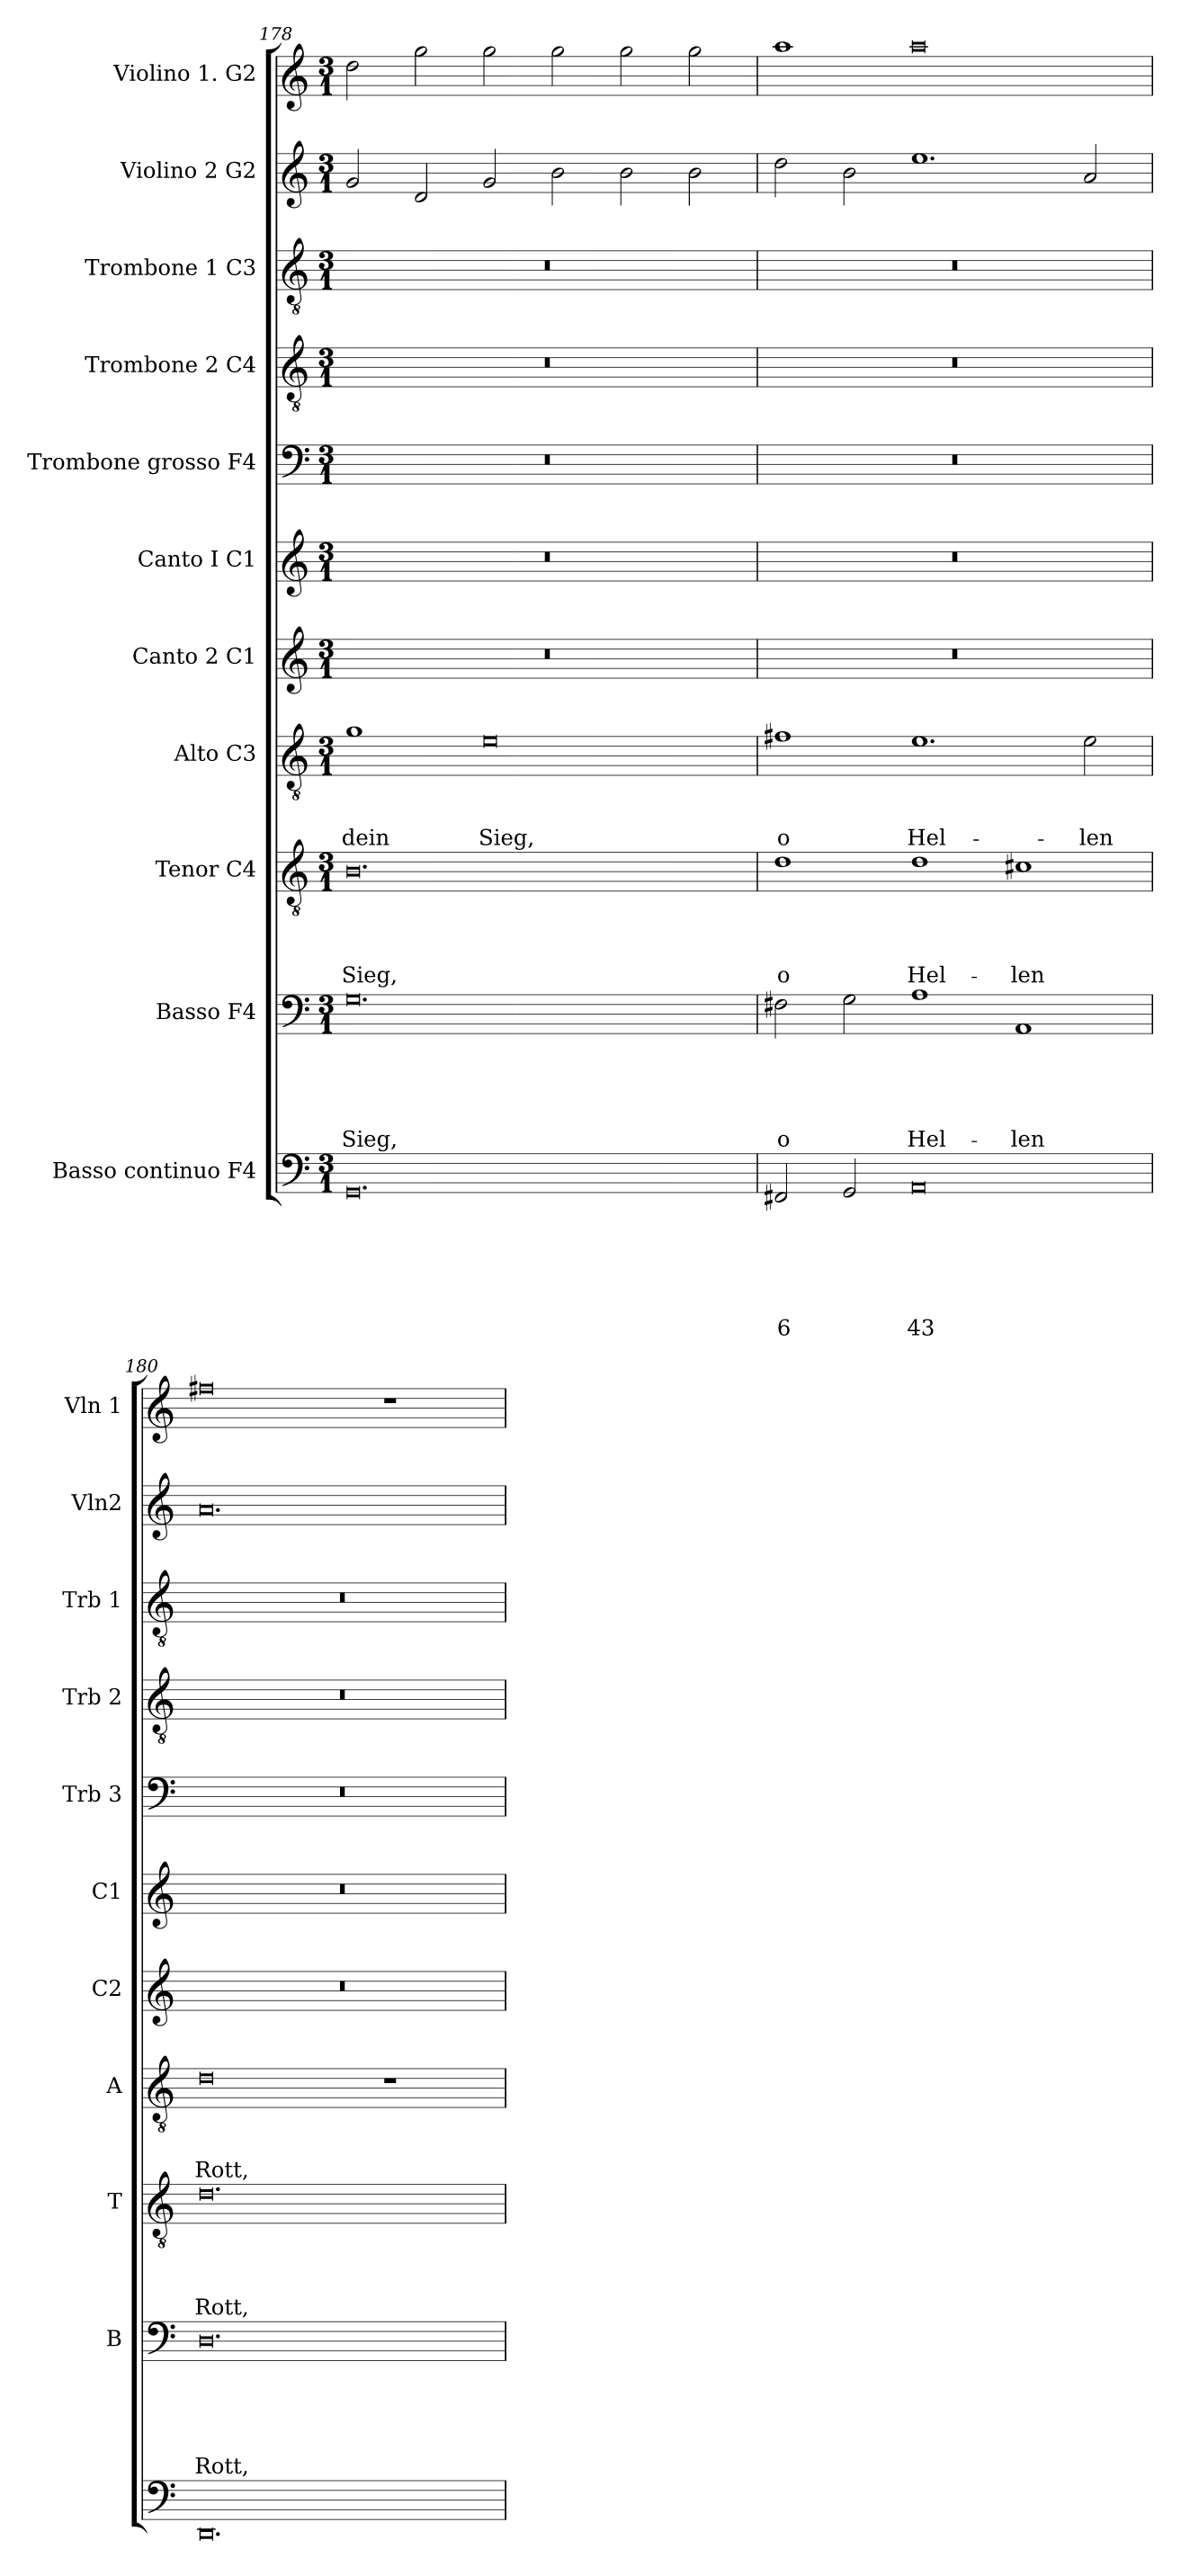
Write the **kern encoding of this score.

**kern	**text	**text	**text	**text	**text	**text	**kern	**text	**text	**text	**text	**text	**kern	**text	**text	**text	**text	**kern	**text	**text	**text	**kern	**kern	**kern	**kern	**kern	**kern	**kern
*part11	*part11	*part11	*part11	*part11	*part11	*part11	*part10	*part10	*part10	*part10	*part10	*part10	*part9	*part9	*part9	*part9	*part9	*part8	*part8	*part8	*part8	*part7	*part6	*part5	*part4	*part3	*part2	*part1
*staff11	*staff11	*staff11	*staff11	*staff11	*staff11	*staff11	*staff10	*staff10	*staff10	*staff10	*staff10	*staff10	*staff9	*staff9	*staff9	*staff9	*staff9	*staff8	*staff8	*staff8	*staff8	*staff7	*staff6	*staff5	*staff4	*staff3	*staff2	*staff1
*I"Basso continuo F4	*	*	*	*	*	*	*I"Basso F4	*	*	*	*	*	*I"Tenor C4	*	*	*	*	*I"Alto C3	*	*	*	*I"Canto 2 C1	*I"Canto I C1	*I"Trombone grosso F4	*I"Trombone 2 C4	*I"Trombone 1 C3	*I"Violino 2 G2	*I"Violino 1. G2
*	*	*	*	*	*	*	*I'B	*	*	*	*	*	*I'T	*	*	*	*	*I'A	*	*	*	*I'C2	*I'C1	*I'Trb 3	*I'Trb 2	*I'Trb 1	*I'Vln2	*I'Vln 1
*clefF4	*	*	*	*	*	*	*clefF4	*	*	*	*	*	*clefGv2	*	*	*	*	*clefGv2	*	*	*	*clefG2	*clefG2	*clefF4	*clefGv2	*clefGv2	*clefG2	*clefG2
*k[]	*	*	*	*	*	*	*k[]	*	*	*	*	*	*k[]	*	*	*	*	*k[]	*	*	*	*k[]	*k[]	*k[]	*k[]	*k[]	*k[]	*k[]
*C:	*	*	*	*	*	*	*C:	*	*	*	*	*	*C:	*	*	*	*	*C:	*	*	*	*C:	*C:	*C:	*C:	*C:	*C:	*C:
*M3/1	*	*	*	*	*	*	*M3/1	*	*	*	*	*	*M3/1	*	*	*	*	*M3/1	*	*	*	*M3/1	*M3/1	*M3/1	*M3/1	*M3/1	*M3/1	*M3/1
=178	=178	=178	=178	=178	=178	=178	=178	=178	=178	=178	=178	=178	=178	=178	=178	=178	=178	=178	=178	=178	=178	=178	=178	=178	=178	=178	=178	=178
!	!	!	!	!	!	!	!	!	!	!	!	!LO:LY:b	!	!	!	!	!LO:LY:b	!	!	!	!LO:LY:b	!	!	!	!	!	!	!
0.GG	.	.	.	.	.	.	0.G	.	.	.	.	Sieg,	0.B	.	.	.	Sieg,	1g	.	.	dein	0.r	0.r	0.r	0.r	0.r	2g/	2dd\
.	.	.	.	.	.	.	.	.	.	.	.	.	.	.	.	.	.	.	.	.	.	.	.	.	.	.	2d/	2gg\
!	!	!	!	!	!	!	!	!	!	!	!	!	!	!	!	!	!	!	!	!	!LO:LY:b	!	!	!	!	!	!	!
.	.	.	.	.	.	.	.	.	.	.	.	.	.	.	.	.	.	0e	.	.	Sieg,	.	.	.	.	.	2g/	2gg\
.	.	.	.	.	.	.	.	.	.	.	.	.	.	.	.	.	.	.	.	.	.	.	.	.	.	.	2b\	2gg\
.	.	.	.	.	.	.	.	.	.	.	.	.	.	.	.	.	.	.	.	.	.	.	.	.	.	.	2b\	2gg\
.	.	.	.	.	.	.	.	.	.	.	.	.	.	.	.	.	.	.	.	.	.	.	.	.	.	.	2b\	2gg\
=179	=179	=179	=179	=179	=179	=179	=179	=179	=179	=179	=179	=179	=179	=179	=179	=179	=179	=179	=179	=179	=179	=179	=179	=179	=179	=179	=179	=179
!	!	!	!	!	!	!LO:LY:b	!	!	!	!	!	!LO:LY:b	!	!	!	!	!LO:LY:b	!	!	!	!LO:LY:b	!	!	!	!	!	!	!
2FF#X/	.	.	.	.	.	6	2F#X\	.	.	.	.	o	1d	.	.	.	o	1f#X	.	.	o	0.r	0.r	0.r	0.r	0.r	2dd\	1aa
2GG/	.	.	.	.	.	.	2G\	.	.	.	.	.	.	.	.	.	.	.	.	.	.	.	.	.	.	.	2b\	.
!	!	!	!	!	!	!LO:LY:b	!	!	!	!	!	!LO:LY:b	!	!	!	!	!LO:LY:b	!	!	!	!LO:LY:b	!	!	!	!	!	!	!
0AA	.	.	.	.	.	43	1A	.	.	.	.	Hel-	1d	.	.	.	Hel-	1.e	.	.	Hel-	.	.	.	.	.	1.ee	0aa
!	!	!	!	!	!	!	!	!	!	!	!	!LO:LY:b	!	!	!	!	!LO:LY:b	!	!	!	!	!	!	!	!	!	!	!
.	.	.	.	.	.	.	1AA	.	.	.	.	-len	1c#X	.	.	.	-len	.	.	.	.	.	.	.	.	.	.	.
!	!	!	!	!	!	!	!	!	!	!	!	!	!	!	!	!	!	!	!	!	!LO:LY:b	!	!	!	!	!	!	!
.	.	.	.	.	.	.	.	.	.	.	.	.	.	.	.	.	.	2e\	.	.	-len	.	.	.	.	.	2a/	.
=180	=180	=180	=180	=180	=180	=180	=180	=180	=180	=180	=180	=180	=180	=180	=180	=180	=180	=180	=180	=180	=180	=180	=180	=180	=180	=180	=180	=180
!	!	!	!	!	!	!	!	!	!	!	!	!LO:LY:b	!	!	!	!	!LO:LY:b	!	!	!	!LO:LY:b	!	!	!	!	!	!	!
0.DD	.	.	.	.	.	.	0.D	.	.	.	.	Rott,	0.d	.	.	.	Rott,	0d	.	.	Rott,	0.r	0.r	0.r	0.r	0.r	0.a	0ff#X
.	.	.	.	.	.	.	.	.	.	.	.	.	.	.	.	.	.	1r	.	.	.	.	.	.	.	.	.	1r
=	=	=	=	=	=	=	=	=	=	=	=	=	=	=	=	=	=	=	=	=	=	=	=	=	=	=	=	=
*-	*-	*-	*-	*-	*-	*-	*-	*-	*-	*-	*-	*-	*-	*-	*-	*-	*-	*-	*-	*-	*-	*-	*-	*-	*-	*-	*-	*-
